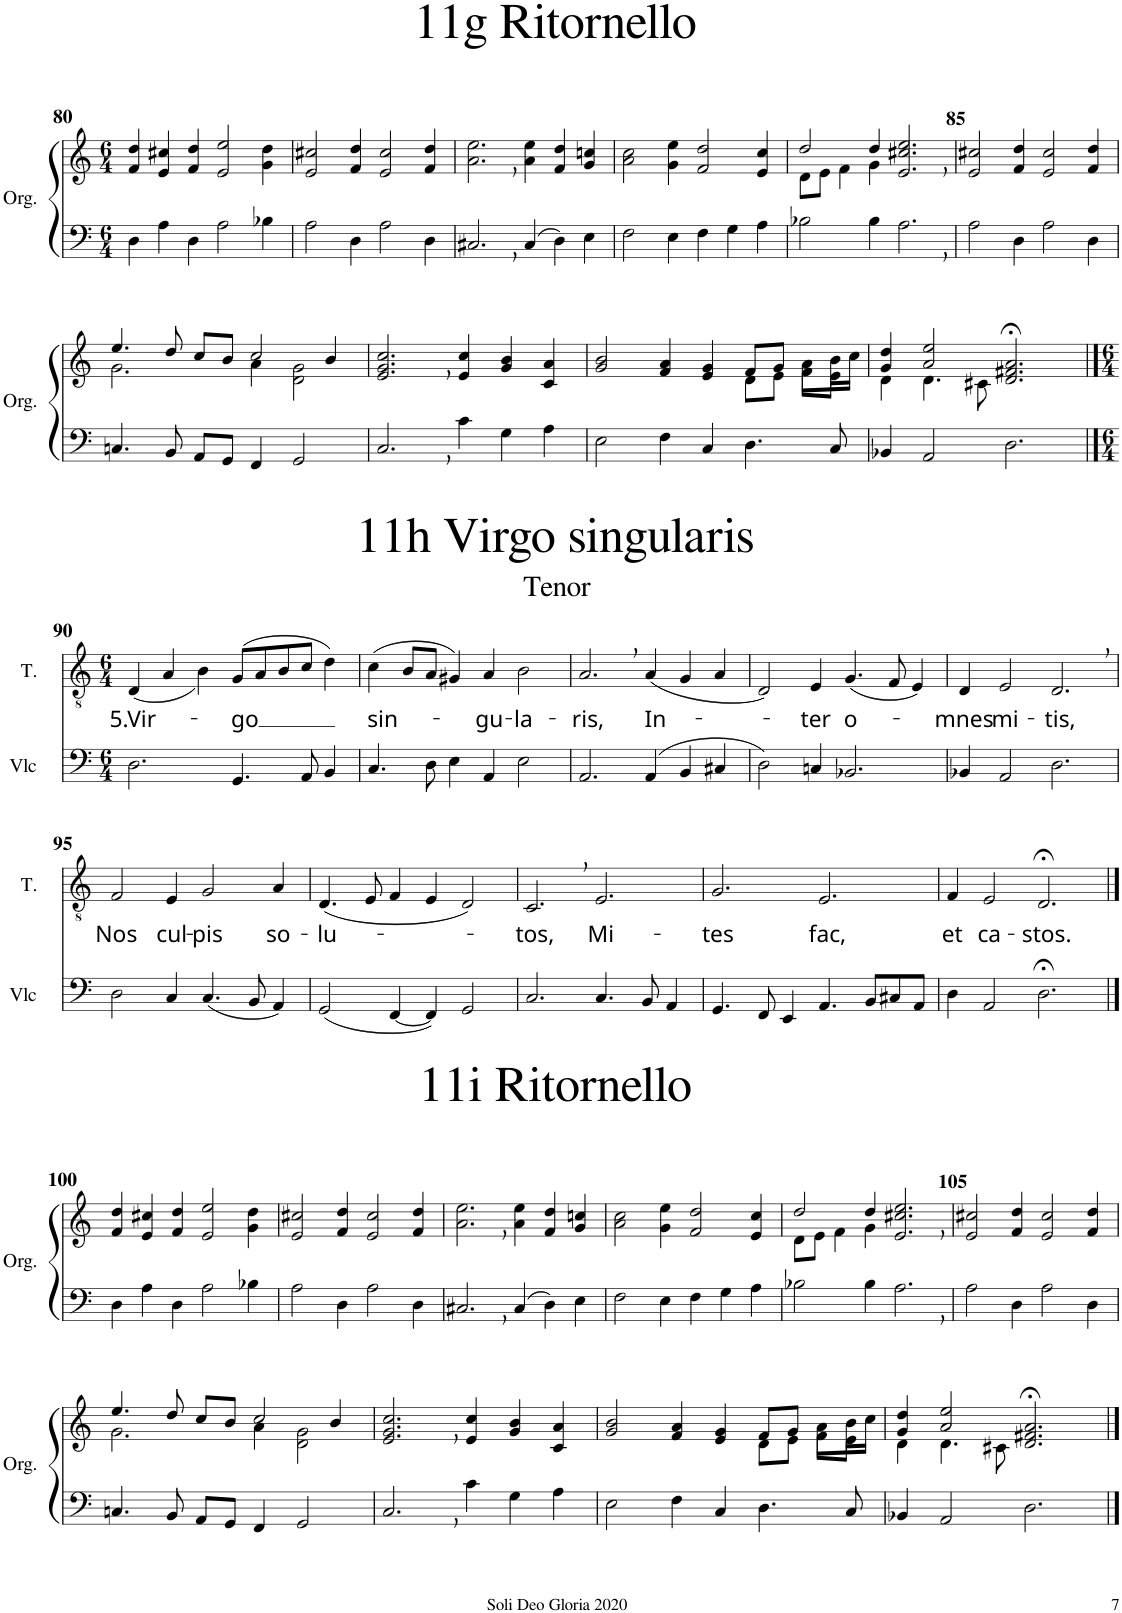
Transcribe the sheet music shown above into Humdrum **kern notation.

**kern	**kern	**kern	**kern	**text
*part3	*part3	*part2	*part1	*part1
*staff4	*staff3	*staff2	*staff1	*staff1
*I"Orgue	*	*I"Violoncelle	*I"Tenor	*
*I'Org.	*	*I'Vlc	*I'T.	*
!!LO:PB:g=z
*clefF4	*clefG2	*clefF4	*clefGv2	*
*k[]	*k[]	*k[]	*k[]	*
*M6/4	*M6/4	*M6/4	*M6/4	*
=80	=80	=80	=80	=80
4D\	4f/ 4dd/	1.r	1.r	.
4A\	4e/ 4cc#X/	.	.	.
4D\	4f/ 4dd/	.	.	.
2A\	2e/ 2ee/	.	.	.
4B-X\	4g\ 4dd\	.	.	.
=81	=81	=81	=81	=81
2A\	2e/ 2cc#X/	1.r	1.r	.
4D\	4f/ 4dd/	.	.	.
2A\	2e/ 2cc#/	.	.	.
4D\	4f/ 4dd/	.	.	.
=82	=82	=82	=82	=82
2.C#X,</	2.a\,< 2.ee\,<	1.r	1.r	.
4C#/	4a\ 4ee\	.	.	.
4D\	4f/ 4dd/	.	.	.
4E\	4g/ 4ccn/	.	.	.
=83	=83	=83	=83	=83
2F\	2a\ 2cc\	1.r	1.r	.
4E\	4g\ 4ee\	.	.	.
4F\	2f/ 2dd/	.	.	.
4G\	.	.	.	.
4A\	4e/ 4cc/	.	.	.
=84	=84	=84	=84	=84
*	*^	*	*	*
2B-X\	2dd/	8d\L	1.r	1.r	.
.	.	8e\J	.	.	.
.	.	4f\	.	.	.
4B-\	4dd/	4g\	.	.	.
2.A,<\	2.e/,< 2.cc#X/,< 2.ee/,<	2.ryy	.	.	.
*	*v	*v	*	*	*
=85	=85	=85	=85	=85
2A\	2e/ 2cc#X/	1.r	1.r	.
4D\	4f/ 4dd/	.	.	.
2A\	2e/ 2cc#/	.	.	.
4D\	4f/ 4dd/	.	.	.
!!LO:LB:g=z
=86	=86	=86	=86	=86
*	*^	*	*	*
4.Cn/	4.ee/	2.g\	1.r	1.r	.
8BB/	8dd/	.	.	.	.
8AA/L	8cc/L	.	.	.	.
8GG/J	8b/J	.	.	.	.
4FF/	2cc/	4a\	.	.	.
2GG/	.	2d\ 2g\	.	.	.
.	4b/	.	.	.	.
*	*v	*v	*	*	*
=87	=87	=87	=87	=87
2.C,</	2.e/,< 2.g/,< 2.cc/,<	1.r	1.r	.
4c\	4e/ 4cc/	.	.	.
4G\	4g/ 4b/	.	.	.
4A\	4c/ 4a/	.	.	.
=88	=88	=88	=88	=88
*	*^	*	*	*
2E\	2g/ 2b/	1ryy	1.r	1.r	.
4F\	4f/ 4a/	.	.	.	.
4C/	4e/ 4g/	.	.	.	.
4.D\	8d\L	8f/L	.	.	.
.	8e\J	8g/J	.	.	.
.	8f\L	8a\L	.	.	.
8C/	8e\J	16b\L	.	.	.
.	.	16cc\JJ	.	.	.
=89	=89	=89	=89	=89	=89
4BB-X/	4d\	4g/ 4dd/	1.r	1.r	.
2AA/	4.d\	2a/ 2ee/	.	.	.
.	8c#X\	.	.	.	.
2.D\	2.d/;< 2.f#X/;< 2.a/;<	2.ryy	.	.	.
*	*v	*v	*	*	*
!!LO:LB:g=z
==90	==90	==90	==90	==90
*M6/4	*M6/4	*M6/4	*M6/4	*
*	*^	*	*	*
!	!	!	!	!	!LO:LY:b
*	*v	*v	*	*	*
1.r	1.r	2.D\	(<4D/	5.Vir-
.	.	.	4A/	.
.	.	.	4B\)	.
!	!	!	!	!LO:LY:b
.	.	4.GG/	(8G/L	-go
.	.	.	8A/	.
.	.	.	8B/	.
.	.	8AA/	8c/J	.
.	.	4BB/	4d\)	.
=91	=91	=91	=91	=91
!	!	!	!	!LO:LY:b
1.r	1.r	4.C/	(4c\	sin-
.	.	.	8B/L	.
.	.	8D\	8A/J	.
.	.	4E\	4G#X/)	.
!	!	!	!	!LO:LY:b
.	.	4AA/	4A/	-gu-
!	!	!	!	!LO:LY:b
.	.	2E\	2B\	-la-
=92	=92	=92	=92	=92
!	!	!	!	!LO:LY:b
1.r	1.r	2.AA/	2.A,/	-ris,
!	!	!	!	!LO:LY:b
.	.	(4AA/	(4A/	In-
.	.	4BB/	4G/	.
.	.	4C#X/	4A/	.
=93	=93	=93	=93	=93
1.r	1.r	2D\)	2D/)	.
!	!	!	!	!LO:LY:b
.	.	4Cn/	4E/	-ter
!	!	!	!	!LO:LY:b
.	.	2.BB-X/	(4.G/	o-
.	.	.	8F/	.
.	.	.	4E/)	.
=94	=94	=94	=94	=94
!	!	!	!	!LO:LY:b
1.r	1.r	4BB-X/	4D/	-mnes
!	!	!	!	!LO:LY:b
.	.	2AA/	2E/	mi-
!	!	!	!	!LO:LY:b
.	.	2.D\	2.D,/	-tis,
!!LO:LB:g=z
=95	=95	=95	=95	=95
!	!	!	!	!LO:LY:b
1.r	1.r	2D\	2F/	Nos
!	!	!	!	!LO:LY:b
.	.	4C/	4E/	cul-
!	!	!	!	!LO:LY:b
.	.	(4.C/	2G/	-pis
.	.	8BB/	.	.
!	!	!	!	!LO:LY:b
.	.	4AA/)	4A/	so-
=96	=96	=96	=96	=96
!	!	!	!	!LO:LY:b
1.r	1.r	(2GG/	(4.D/	-lu-
.	.	.	8E/	.
.	.	[4FF/	4F/	.
.	.	4FF/])	4E/	.
.	.	2GG/	2D/)	.
=97	=97	=97	=97	=97
!	!	!	!	!LO:LY:b
1.r	1.r	2.C/	2.C,/	-tos,
!	!	!	!	!LO:LY:b
.	.	4.C/	2.E/	Mi-
.	.	8BB/	.	.
.	.	4AA/	.	.
=98	=98	=98	=98	=98
!	!	!	!	!LO:LY:b
1.r	1.r	4.GG/	2.G/	-tes
.	.	8FF/	.	.
.	.	4EE/	.	.
!	!	!	!	!LO:LY:b
.	.	4.AA/	2.E/	fac,
.	.	8BB/L	.	.
.	.	8C#X/	.	.
.	.	8AA/J	.	.
=99	=99	=99	=99	=99
!	!	!	!	!LO:LY:b
1.r	1.r	4D\	4F/	et
!	!	!	!	!LO:LY:b
.	.	2AA/	2E/	ca-
!	!	!	!	!LO:LY:b
.	.	2.D;<\	2.D;</	-stos.
!!LO:LB:g=z
==100	==100	==100	==100	==100
4D\	4f/ 4dd/	1.r	1.r	.
4A\	4e/ 4cc#X/	.	.	.
4D\	4f/ 4dd/	.	.	.
2A\	2e/ 2ee/	.	.	.
4B-X\	4g\ 4dd\	.	.	.
=101	=101	=101	=101	=101
2A\	2e/ 2cc#X/	1.r	1.r	.
4D\	4f/ 4dd/	.	.	.
2A\	2e/ 2cc#/	.	.	.
4D\	4f/ 4dd/	.	.	.
=102	=102	=102	=102	=102
2.C#X,</	2.a\,< 2.ee\,<	1.r	1.r	.
4C#/	4a\ 4ee\	.	.	.
4D\	4f/ 4dd/	.	.	.
4E\	4g/ 4ccn/	.	.	.
=103	=103	=103	=103	=103
2F\	2a\ 2cc\	1.r	1.r	.
4E\	4g\ 4ee\	.	.	.
4F\	2f/ 2dd/	.	.	.
4G\	.	.	.	.
4A\	4e/ 4cc/	.	.	.
=104	=104	=104	=104	=104
*	*^	*	*	*
2B-X\	2dd/	8d\L	1.r	1.r	.
.	.	8e\J	.	.	.
.	.	4f\	.	.	.
4B-\	4dd/	4g\	.	.	.
2.A,<\	2.e/,< 2.cc#X/,< 2.ee/,<	2.ryy	.	.	.
*	*v	*v	*	*	*
=105	=105	=105	=105	=105
2A\	2e/ 2cc#X/	1.r	1.r	.
4D\	4f/ 4dd/	.	.	.
2A\	2e/ 2cc#/	.	.	.
4D\	4f/ 4dd/	.	.	.
!!LO:LB:g=z
=106	=106	=106	=106	=106
*	*^	*	*	*
4.Cn/	4.ee/	2.g\	1.r	1.r	.
8BB/	8dd/	.	.	.	.
8AA/L	8cc/L	.	.	.	.
8GG/J	8b/J	.	.	.	.
4FF/	2cc/	4a\	.	.	.
2GG/	.	2d\ 2g\	.	.	.
.	4b/	.	.	.	.
*	*v	*v	*	*	*
=107	=107	=107	=107	=107
2.C,</	2.e/,< 2.g/,< 2.cc/,<	1.r	1.r	.
4c\	4e/ 4cc/	.	.	.
4G\	4g/ 4b/	.	.	.
4A\	4c/ 4a/	.	.	.
=108	=108	=108	=108	=108
*	*^	*	*	*
2E\	2g/ 2b/	1ryy	1.r	1.r	.
4F\	4f/ 4a/	.	.	.	.
4C/	4e/ 4g/	.	.	.	.
4.D\	8d\L	8f/L	.	.	.
.	8e\J	8g/J	.	.	.
.	8f\L	8a\L	.	.	.
8C/	8e\J	16b\L	.	.	.
.	.	16cc\JJ	.	.	.
=109	=109	=109	=109	=109	=109
4BB-X/	4d\	4g/ 4dd/	1.r	1.r	.
2AA/	4.d\	2a/ 2ee/	.	.	.
.	8c#X\	.	.	.	.
2.D\	2.d/;< 2.f#X/;< 2.a/;<	2.ryy	.	.	.
*	*v	*v	*	*	*
==	==	==	==	==
*-	*-	*-	*-	*-
